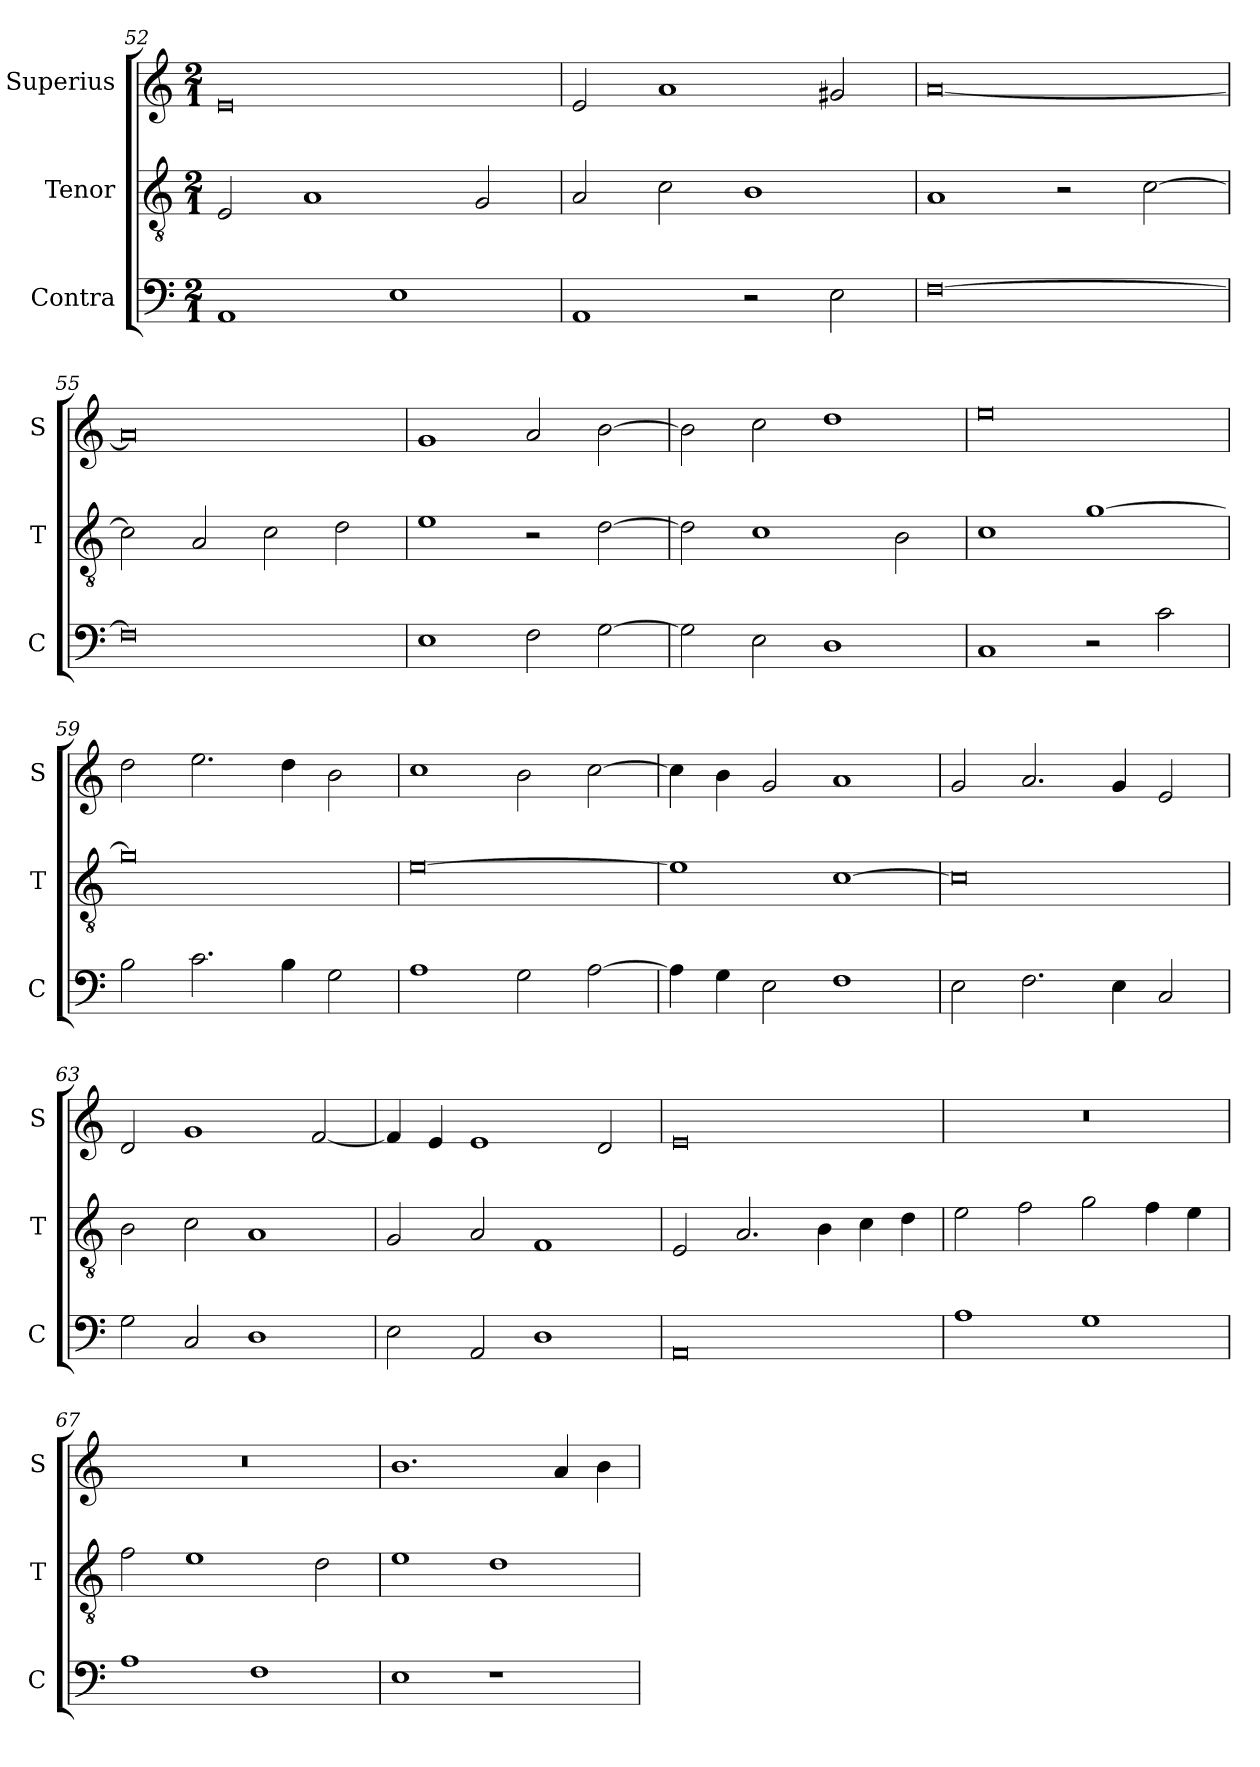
**kern	**kern	**kern
*part3	*part2	*part1
*staff3	*staff2	*staff1
*I"Contra	*I"Tenor	*I"Superius
*I'C	*I'T	*I'S
*clefF4	*clefGv2	*clefG2
*k[]	*k[]	*k[]
*a:	*a:	*a:
*M2/1	*M2/1	*M2/1
=52	=52	=52
1AA	2E	0e
.	1A	.
1E	.	.
.	2G	.
=53	=53	=53
1AA	2A	2e
.	2c	1a
2r	1B	.
2E	.	2g#X
=54	=54	=54
[0F	1A	[0a
.	2r	.
.	[2c	.
=55	=55	=55
0F]	2c]	0a]
.	2A	.
.	2c	.
.	2d	.
=56	=56	=56
1E	1e	1g
2F	2r	2a
[2G	[2d	[2b
=57	=57	=57
2G]	2d]	2b]
2E	1c	2cc
1D	.	1dd
.	2B	.
=58	=58	=58
1C	1c	0ee
2r	[1g	.
2c	.	.
=59	=59	=59
2B	0g]	2dd
2.c	.	2.ee
4B	.	4dd
2G	.	2b
=60	=60	=60
1A	[0e	1cc
2G	.	2b
[2A	.	[2cc
=61	=61	=61
4A]	1e]	4cc]
4G	.	4b
2E	.	2g
1F	[1c	1a
=62	=62	=62
2E	0c]	2g
2.F	.	2.a
4E	.	4g
2C	.	2e
=63	=63	=63
2G	2B	2d
2C	2c	1g
1D	1A	.
.	.	[2f
=64	=64	=64
2E	2G	4f]
.	.	4e
2AA	2A	1e
1D	1F	.
.	.	2d
=65	=65	=65
0AA	2E	0e
.	2.A	.
.	4B	.
.	4c	.
.	4d	.
=66	=66	=66
1A	2e	0r
.	2f	.
1G	2g	.
.	4f	.
.	4e	.
=67	=67	=67
1A	2f	0r
.	1e	.
1F	.	.
.	2d	.
=68	=68	=68
1E	1e	1.b
1r	1d	.
.	.	4a
.	.	4b
=	=	=
*-	*-	*-
